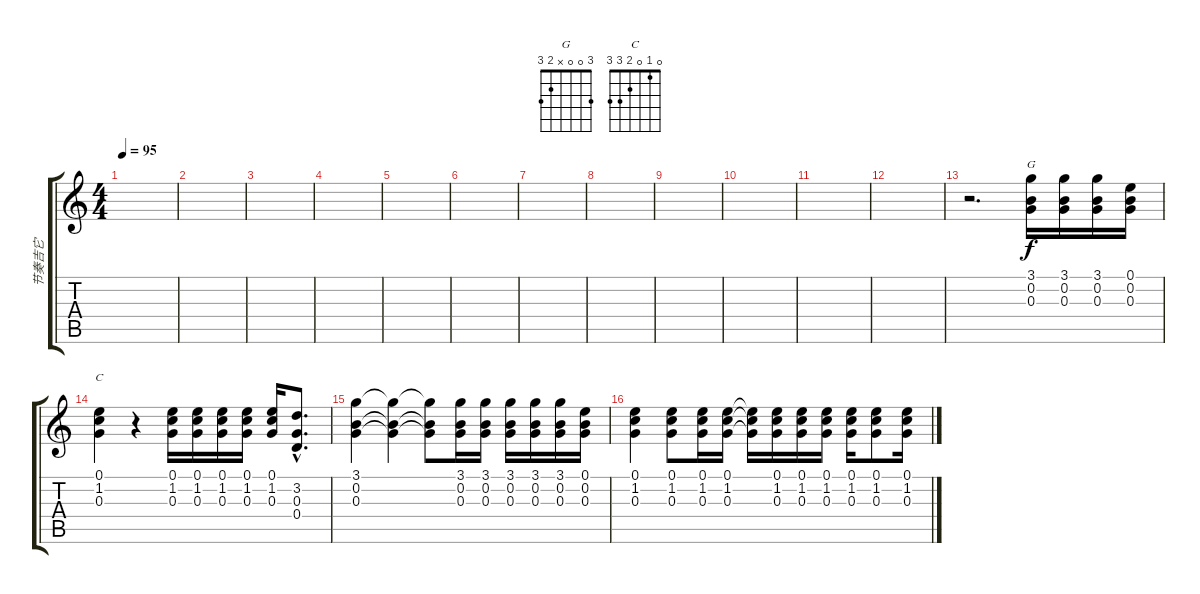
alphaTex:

\track ("节奏吉它" "节奏吉它") {instrument acousticguitarsteel}
\staff {score tabs}
\tuning (E4 B3 G3 D3 A2 E2) {hide}
\chord ("G" 3 0 0 x 2 3)
\chord ("C" 0 1 0 2 3 3)
\ts (4 4)
\tempo 95
\clef g2
\ks c
|
|
|
|
|
|
|
|
|
|
|
|
r.2{d} (3.1 0.2 0.3).16{ch "G"} (3.1 0.2 0.3).16 (3.1 0.2 0.3).16 (0.1 0.2 0.3).16 |
(0.1 1.2 0.3).4{ch "C"} r.4 (0.1 1.2 0.3).16 (0.1 1.2 0.3).16 (0.1 1.2 0.3).16 (0.1 1.2 0.3).16 (0.1 1.2 0.3).16 (3.2{hac} 0.3{hac} 0.4{hac}).8{d} |
(3.1 0.2 0.3).4 (3.1{t} 0.2{t} 0.3{t}).4 (3.1{t} 0.2{t} 0.3{t}).8 (3.1 0.2 0.3).16 (3.1 0.2 0.3).16 (3.1 0.2 0.3).16 (3.1 0.2 0.3).16 (3.1 0.2 0.3).16 (0.1 0.2 0.3).16 |
(0.1 1.2 0.3).4 (0.1 1.2 0.3).8 (0.1 1.2 0.3).16 (0.1 1.2 0.3).16 (0.1{t} 1.2{t} 0.3{t}).16 (0.1 1.2 0.3).16 (0.1 1.2 0.3).16 (0.1 1.2 0.3).16 (0.1 1.2 0.3).16 (0.1 1.2 0.3).8 (0.1 1.2 0.3).16
